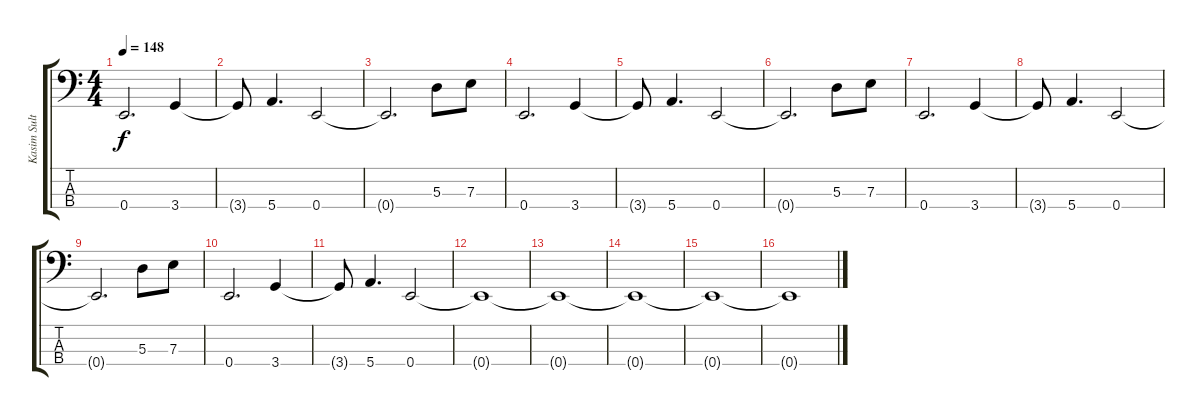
\track ("Kasim Sulton" "Kasim Sult") {instrument electricbassfinger}
\staff {score tabs}
\tuning (G2 D2 A1 E1) {hide}
\ts (4 4)
\tempo 148
\clef f4
\ks c
0.4.2{d dy f} 3.4.4 |
3.4{t}.8 5.4.4{d} 0.4.2 |
0.4{t}.2{d} 5.3.8 7.3.8 |
0.4.2{d} 3.4.4 |
3.4{t}.8 5.4.4{d} 0.4.2 |
0.4{t}.2{d} 5.3.8 7.3.8 |
0.4.2{d} 3.4.4 |
3.4{t}.8 5.4.4{d} 0.4.2 |
0.4{t}.2{d} 5.3.8 7.3.8 |
0.4.2{d} 3.4.4 |
3.4{t}.8 5.4.4{d} 0.4.2 |
0.4{t}.1 |
0.4{t}.1 |
0.4{t}.1 |
0.4{t}.1 |
0.4{t}.1
